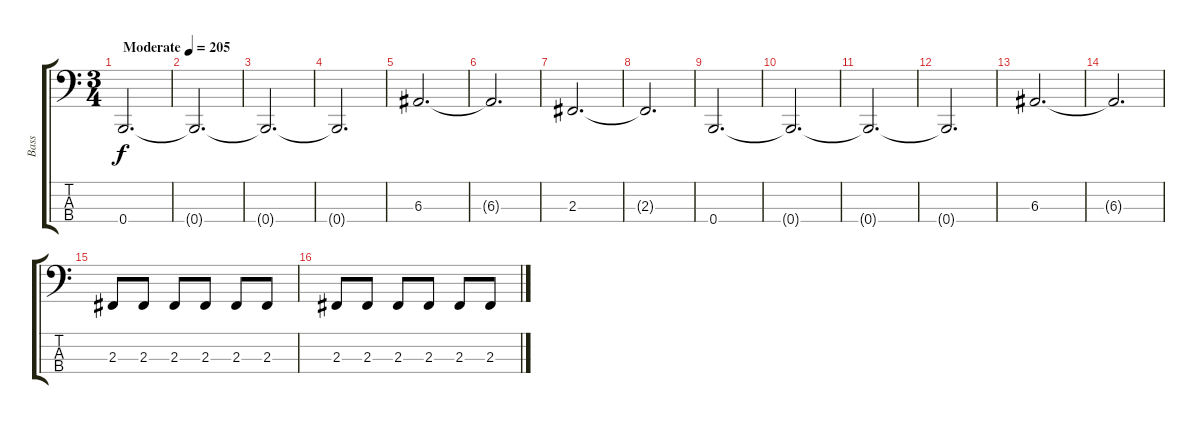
\track ("Bass" "Bass") {instrument electricbassfinger}
\staff {score tabs}
\tuning (D2 A1 E1 B0) {hide}
\ts (3 4)
\tempo (205 "Moderate")
\clef f4
\ks c
0.4.2{d dy f instrument electricbassfinger} |
0.4{t}.2{d} |
0.4{t}.2{d} |
0.4{t}.2{d} |
6.3.2{d} |
6.3{t}.2{d} |
2.3.2{d} |
2.3{t}.2{d} |
0.4.2{d} |
0.4{t}.2{d} |
0.4{t}.2{d} |
0.4{t}.2{d} |
6.3.2{d} |
6.3{t}.2{d} |
2.3.8 2.3.8 2.3.8 2.3.8 2.3.8 2.3.8 |
2.3.8 2.3.8 2.3.8 2.3.8 2.3.8 2.3.8
